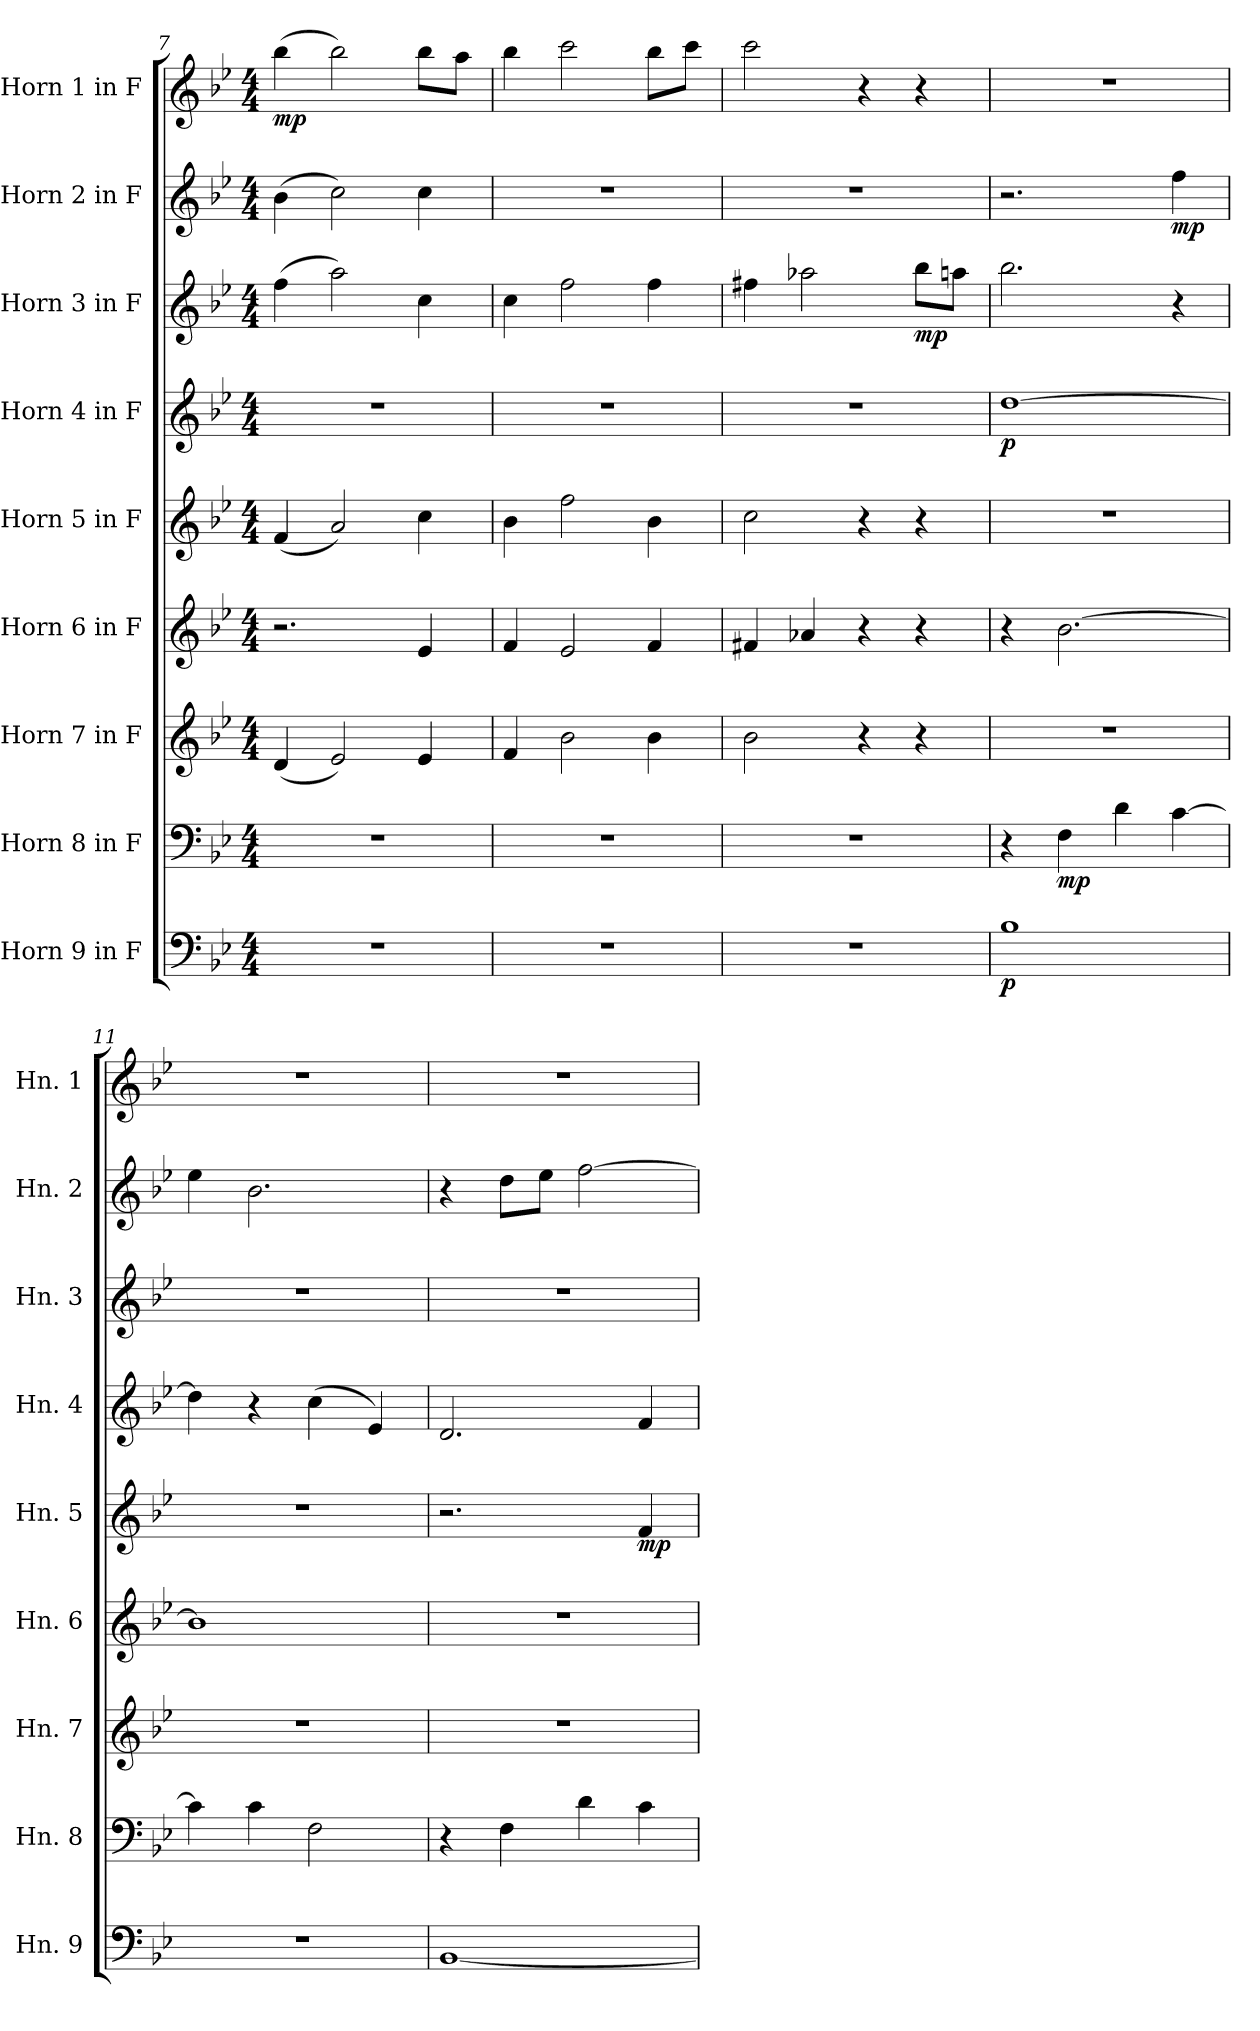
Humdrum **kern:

**kern	**dynam	**kern	**dynam	**kern	**kern	**kern	**dynam	**kern	**dynam	**kern	**dynam	**kern	**dynam	**kern	**dynam
*part9	*part9	*part8	*part8	*part7	*part6	*part5	*part5	*part4	*part4	*part3	*part3	*part2	*part2	*part1	*part1
*staff9	*staff9	*staff8	*staff8	*staff7	*staff6	*staff5	*staff5	*staff4	*staff4	*staff3	*staff3	*staff2	*staff2	*staff1	*staff1
*I"Horn 9 in F	*	*I"Horn 8 in F	*	*I"Horn 7 in F	*I"Horn 6 in F	*I"Horn 5 in F	*	*I"Horn 4 in F	*	*I"Horn 3 in F	*	*I"Horn 2 in F	*	*I"Horn 1 in F	*
*I'Hn. 9	*	*I'Hn. 8	*	*I'Hn. 7	*I'Hn. 6	*I'Hn. 5	*	*I'Hn. 4	*	*I'Hn. 3	*	*I'Hn. 2	*	*I'Hn. 1	*
*clefF4	*	*clefF4	*	*clefG2	*clefG2	*clefG2	*	*clefG2	*	*clefG2	*	*clefG2	*	*clefG2	*
*ITrd4c7	*	*ITrd4c7	*	*ITrd4c7	*ITrd4c7	*ITrd4c7	*	*ITrd4c7	*	*ITrd4c7	*	*ITrd4c7	*	*ITrd4c7	*
*k[b-e-a-]	*	*k[b-e-a-]	*	*k[b-e-a-]	*k[b-e-a-]	*k[b-e-a-]	*	*k[b-e-a-]	*	*k[b-e-a-]	*	*k[b-e-a-]	*	*k[b-e-a-]	*
*M4/4	*	*M4/4	*	*M4/4	*M4/4	*M4/4	*	*M4/4	*	*M4/4	*	*M4/4	*	*M4/4	*
=7	=7	=7	=7	=7	=7	=7	=7	=7	=7	=7	=7	=7	=7	=7	=7
!	!	!	!	!	!	!	!	!	!	!	!	!	!	!	!LO:DY:b
1r	.	1r	.	(<4G/	2.r	(<4B-/	.	1r	.	(>4b-\	.	(>4e-\	.	(>4ee-\	mp
.	.	.	.	2A-/)	.	2d/)	.	.	.	2dd\)	.	2f\)	.	2ee-\)	.
.	.	.	.	4A-/	4A-/	4f\	.	.	.	4f\	.	4f\	.	8ee-\L	.
.	.	.	.	.	.	.	.	.	.	.	.	.	.	8dd\J	.
=8	=8	=8	=8	=8	=8	=8	=8	=8	=8	=8	=8	=8	=8	=8	=8
1r	.	1r	.	4B-/	4B-/	4e-\	.	1r	.	4f\	.	1r	.	4ee-\	.
.	.	.	.	2e-\	2A-/	2b-\	.	.	.	2b-\	.	.	.	2ff\	.
.	.	.	.	4e-\	4B-/	4e-\	.	.	.	4b-\	.	.	.	8ee-\L	.
.	.	.	.	.	.	.	.	.	.	.	.	.	.	8ff\J	.
=9	=9	=9	=9	=9	=9	=9	=9	=9	=9	=9	=9	=9	=9	=9	=9
1r	.	1r	.	2e-\	4Bn/	2f\	.	1r	.	4bn\	.	1r	.	2ff\	.
.	.	.	.	.	4d-X/	.	.	.	.	2dd-X\	.	.	.	.	.
.	.	.	.	4r	4r	4r	.	.	.	.	.	.	.	4r	.
!	!	!	!	!	!	!	!	!	!	!	!LO:DY:b	!	!	!	!
.	.	.	.	4r	4r	4r	.	.	.	8ee-\L	mp	.	.	4r	.
.	.	.	.	.	.	.	.	.	.	8ddn\J	.	.	.	.	.
!!LO:PB:g=z
=10	=10	=10	=10	=10	=10	=10	=10	=10	=10	=10	=10	=10	=10	=10	=10
!	!LO:DY:b	!	!	!	!	!	!	!	!LO:DY:b	!	!	!	!	!	!
1E-	p	4r	.	1r	4r	1r	.	[1g	p	2.ee-\	.	2.r	.	1r	.
!	!	!	!LO:DY:b	!	!	!	!	!	!	!	!	!	!	!	!
.	.	4BB-\	mp	.	[2.e-\	.	.	.	.	.	.	.	.	.	.
.	.	4G\	.	.	.	.	.	.	.	.	.	.	.	.	.
!	!	!	!	!	!	!	!	!	!	!	!	!	!LO:DY:b	!	!
.	.	[4F\	.	.	.	.	.	.	.	4r	.	4b-\	mp	.	.
=11	=11	=11	=11	=11	=11	=11	=11	=11	=11	=11	=11	=11	=11	=11	=11
1r	.	4F\]	.	1r	1e-]	1r	.	4g\]	.	1r	.	4a-\	.	1r	.
.	.	4F\	.	.	.	.	.	4r	.	.	.	2.e-\	.	.	.
.	.	2BB-\	.	.	.	.	.	(>4f\	.	.	.	.	.	.	.
.	.	.	.	.	.	.	.	4A-/)	.	.	.	.	.	.	.
=12	=12	=12	=12	=12	=12	=12	=12	=12	=12	=12	=12	=12	=12	=12	=12
[1EE-	.	4r	.	1r	1r	2.r	.	2.G/	.	1r	.	4r	.	1r	.
.	.	4BB-\	.	.	.	.	.	.	.	.	.	8g\L	.	.	.
.	.	.	.	.	.	.	.	.	.	.	.	8a-\J	.	.	.
.	.	4G\	.	.	.	.	.	.	.	.	.	[2b-\	.	.	.
!	!	!	!	!	!	!	!LO:DY:b	!	!	!	!	!	!	!	!
.	.	4F\	.	.	.	4B-/	mp	4B-/	.	.	.	.	.	.	.
=	=	=	=	=	=	=	=	=	=	=	=	=	=	=	=
*-	*-	*-	*-	*-	*-	*-	*-	*-	*-	*-	*-	*-	*-	*-	*-
